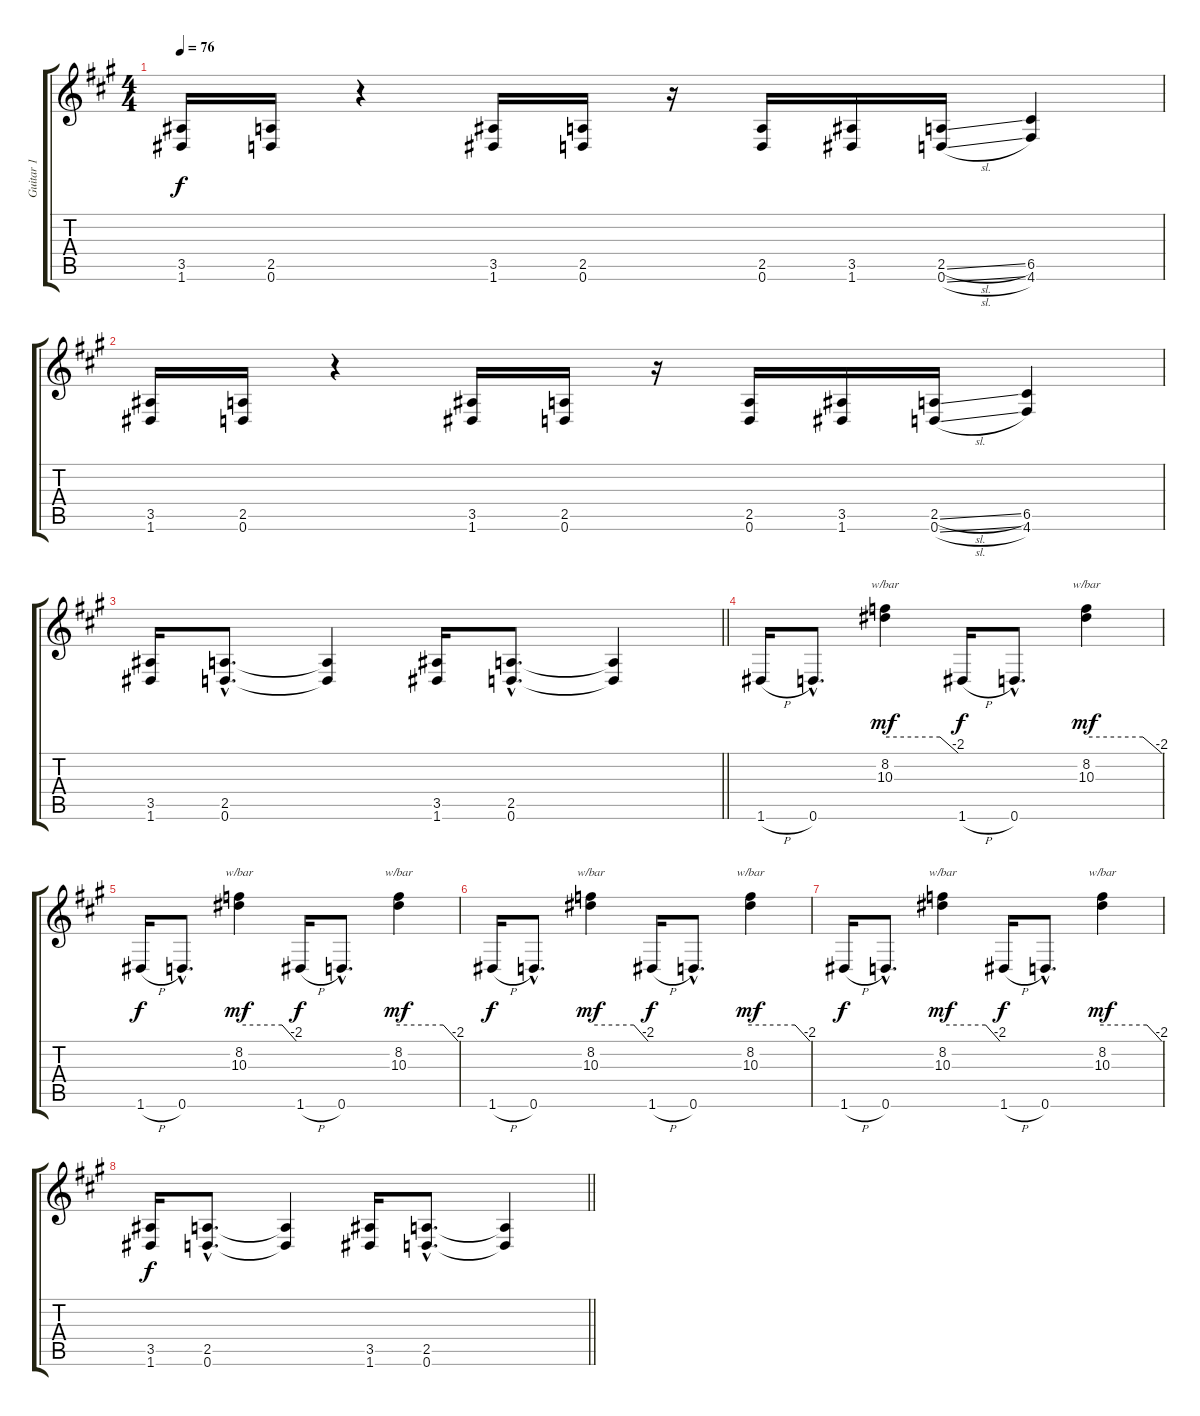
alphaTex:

\track ("Guitar 1" "Guitar 1") {instrument distortionguitar}
\staff {score tabs}
\tuning (D4 A3 F3 C3 G2 D2) {hide}
\ts (4 4)
\tempo 76
\clef g2
\ks f#minor
(3.5 1.6).16{dy f} (2.5 0.6).16 r.4 (3.5 1.6).16 (2.5 0.6).16 r.16 (2.5 0.6).16 (3.5 1.6).16 (2.5{sl} 0.6{sl}).16 (6.5 4.6).4 |
(3.5 1.6).16 (2.5 0.6).16 r.4 (3.5 1.6).16 (2.5 0.6).16 r.16 (2.5 0.6).16 (3.5 1.6).16 (2.5{sl} 0.6{sl}).16 (6.5 4.6).4 |
\barLineRight lightlight
(3.5 1.6).16 (2.5{hac} 0.6{hac}).8{d} (2.5{t} 0.6{t}).4 (3.5 1.6).16 (2.5{hac} 0.6{hac}).8{d} (2.5{t} 0.6{t}).4 |
1.6{h}.16 0.6{hac}.8{d} (8.2 10.3).4{tbe (custom default 0 0 45 0 60 -8) dy mf} 1.6{h}.16{dy f} 0.6{hac}.8{d} (8.2 10.3).4{tbe (custom default 0 0 45 0 60 -8) dy mf} |
1.6{h}.16{dy f} 0.6{hac}.8{d} (8.2 10.3).4{tbe (custom default 0 0 45 0 60 -8) dy mf} 1.6{h}.16{dy f} 0.6{hac}.8{d} (8.2 10.3).4{tbe (custom default 0 0 45 0 60 -8) dy mf} |
1.6{h}.16{dy f} 0.6{hac}.8{d} (8.2 10.3).4{tbe (custom default 0 0 45 0 60 -8) dy mf} 1.6{h}.16{dy f} 0.6{hac}.8{d} (8.2 10.3).4{tbe (custom default 0 0 45 0 60 -8) dy mf} |
1.6{h}.16{dy f} 0.6{hac}.8{d} (8.2 10.3).4{tbe (custom default 0 0 45 0 60 -8) dy mf} 1.6{h}.16{dy f} 0.6{hac}.8{d} (8.2 10.3).4{tbe (custom default 0 0 45 0 60 -8) dy mf} |
\barLineRight lightlight
(3.5 1.6).16{dy f} (2.5{hac} 0.6{hac}).8{d} (2.5{t} 0.6{t}).4 (3.5 1.6).16 (2.5{hac} 0.6{hac}).8{d} (2.5{t} 0.6{t}).4
